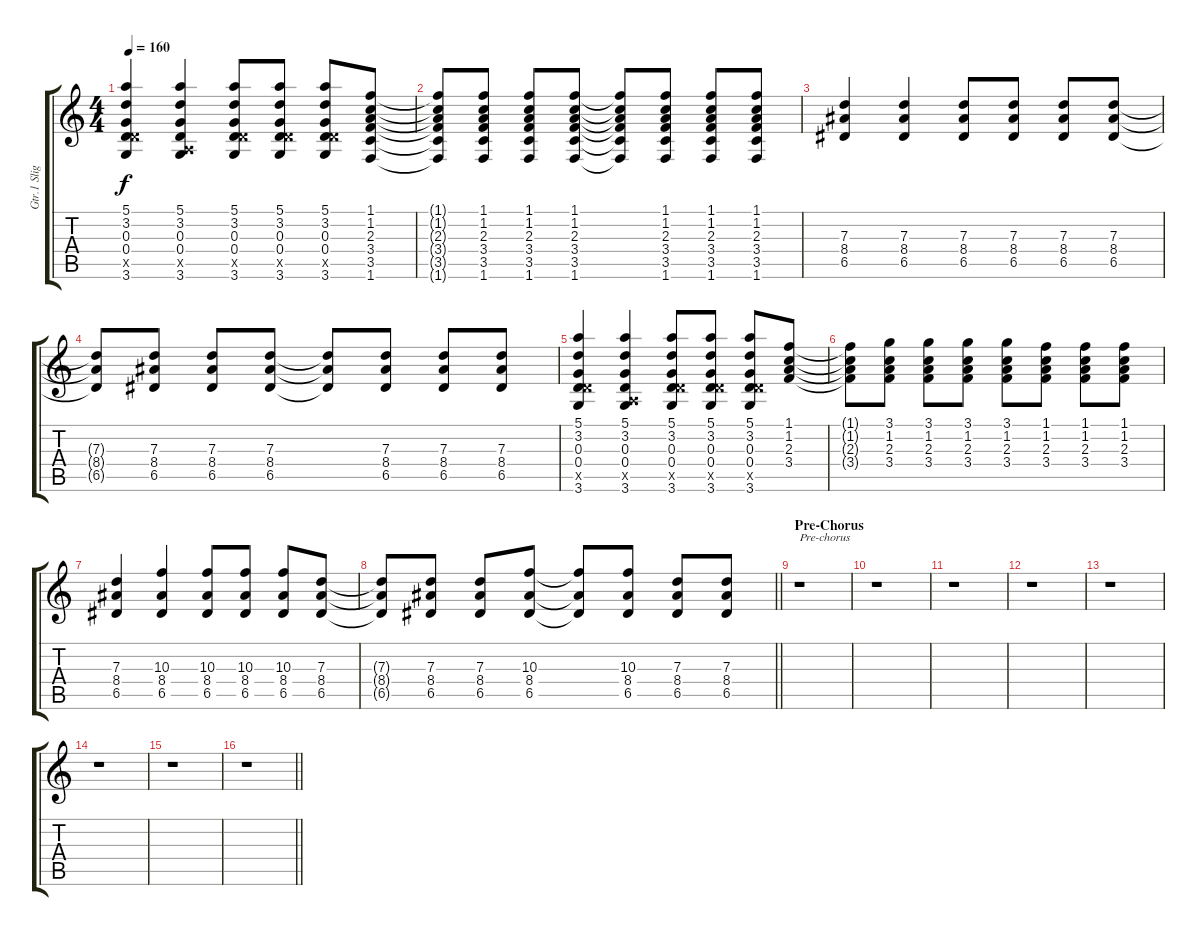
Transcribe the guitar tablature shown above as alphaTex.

\track ("Gtr.1 Slight Dist. (Verses)" "Gtr.1 Slig") {instrument electricguitarjazz}
\staff {score tabs}
\tuning (E4 B3 G3 D3 A2 E2) {hide}
\ts (4 4)
\tempo 160
\clef g2
\ks c
(5.1 3.2 0.3 0.4 5.5{x} 3.6).4{dy f} (5.1 3.2 0.3 0.4 0.5{x} 3.6).4 (5.1 3.2 0.3 0.4 5.5{x} 3.6).8 (5.1 3.2 0.3 0.4 5.5{x} 3.6).8 (5.1 3.2 0.3 0.4 5.5{x} 3.6).8 (1.1 1.2 2.3 3.4 3.5 1.6).8 |
(1.1{t} 1.2{t} 2.3{t} 3.4{t} 3.5{t} 1.6{t}).8 (1.1 1.2 2.3 3.4 3.5 1.6).8 (1.1 1.2 2.3 3.4 3.5 1.6).8 (1.1 1.2 2.3 3.4 3.5 1.6).8 (1.1{t} 1.2{t} 2.3{t} 3.4{t} 3.5{t} 1.6{t}).8 (1.1 1.2 2.3 3.4 3.5 1.6).8 (1.1 1.2 2.3 3.4 3.5 1.6).8 (1.1 1.2 2.3 3.4 3.5 1.6).8 |
(7.3 8.4 6.5).4 (7.3 8.4 6.5).4 (7.3 8.4 6.5).8 (7.3 8.4 6.5).8 (7.3 8.4 6.5).8 (7.3 8.4 6.5).8 |
(7.3{t} 8.4{t} 6.5{t}).8 (7.3 8.4 6.5).8 (7.3 8.4 6.5).8 (7.3 8.4 6.5).8 (7.3{t} 8.4{t} 6.5{t}).8 (7.3 8.4 6.5).8 (7.3 8.4 6.5).8 (7.3 8.4 6.5).8 |
(5.1 3.2 0.3 0.4 5.5{x} 3.6).4 (5.1 3.2 0.3 0.4 0.5{x} 3.6).4 (5.1 3.2 0.3 0.4 5.5{x} 3.6).8 (5.1 3.2 0.3 0.4 5.5{x} 3.6).8 (5.1 3.2 0.3 0.4 5.5{x} 3.6).8 (1.1 1.2 2.3 3.4).8 |
(1.1{t} 1.2{t} 2.3{t} 3.4{t}).8 (3.1 1.2 2.3 3.4).8 (3.1 1.2 2.3 3.4).8 (3.1 1.2 2.3 3.4).8 (3.1 1.2 2.3 3.4).8 (1.1 1.2 2.3 3.4).8 (1.1 1.2 2.3 3.4).8 (1.1 1.2 2.3 3.4).8 |
(7.3 8.4 6.5).4 (10.3 8.4 6.5).4 (10.3 8.4 6.5).8 (10.3 8.4 6.5).8 (10.3 8.4 6.5).8 (7.3 8.4 6.5).8 |
\barLineRight lightlight
(7.3{t} 8.4{t} 6.5{t}).8 (7.3 8.4 6.5).8 (7.3 8.4 6.5).8 (10.3 8.4 6.5).8 (10.3{t} 8.4{t} 6.5{t}).8 (10.3 8.4 6.5).8 (7.3 8.4 6.5).8 (7.3 8.4 6.5).8 |
\section ("" "Pre-Chorus")
r.1{txt "Pre-chorus"} |
r.1 |
r.1 |
r.1 |
r.1 |
r.1 |
r.1 |
\barLineRight lightlight
r.1
